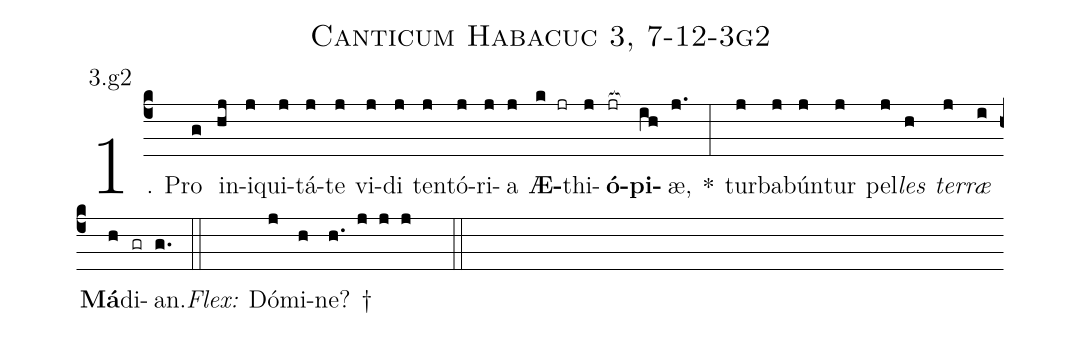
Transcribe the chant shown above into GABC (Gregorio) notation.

name: Canticum Habacuc 3, 7-12-3g2;
annotation: 3.g2;
%%
(c4)1. Pro(g) in(hj)i(j)qui(j)tá(j)te(j) vi(j)di(j) ten(j)tó(j)ri(j)a(j) <b>Æ</b>(k jr)thi(j)<b>ó</b>(jr[ocb:1{])<b>pi</b>(ih[ocb:0}])æ,(j.) *(:) tur(j)ba(j)bún(j)tur(j) pel(j)<i>les</i>(h) <i>ter</i>(j)<i>ræ</i>(i) <b>Má</b>(h)di(gr)an.(g.) (::)
<i>Flex:</i>()  Dó(j)mi(h)ne? †(h. j j j  ::)
